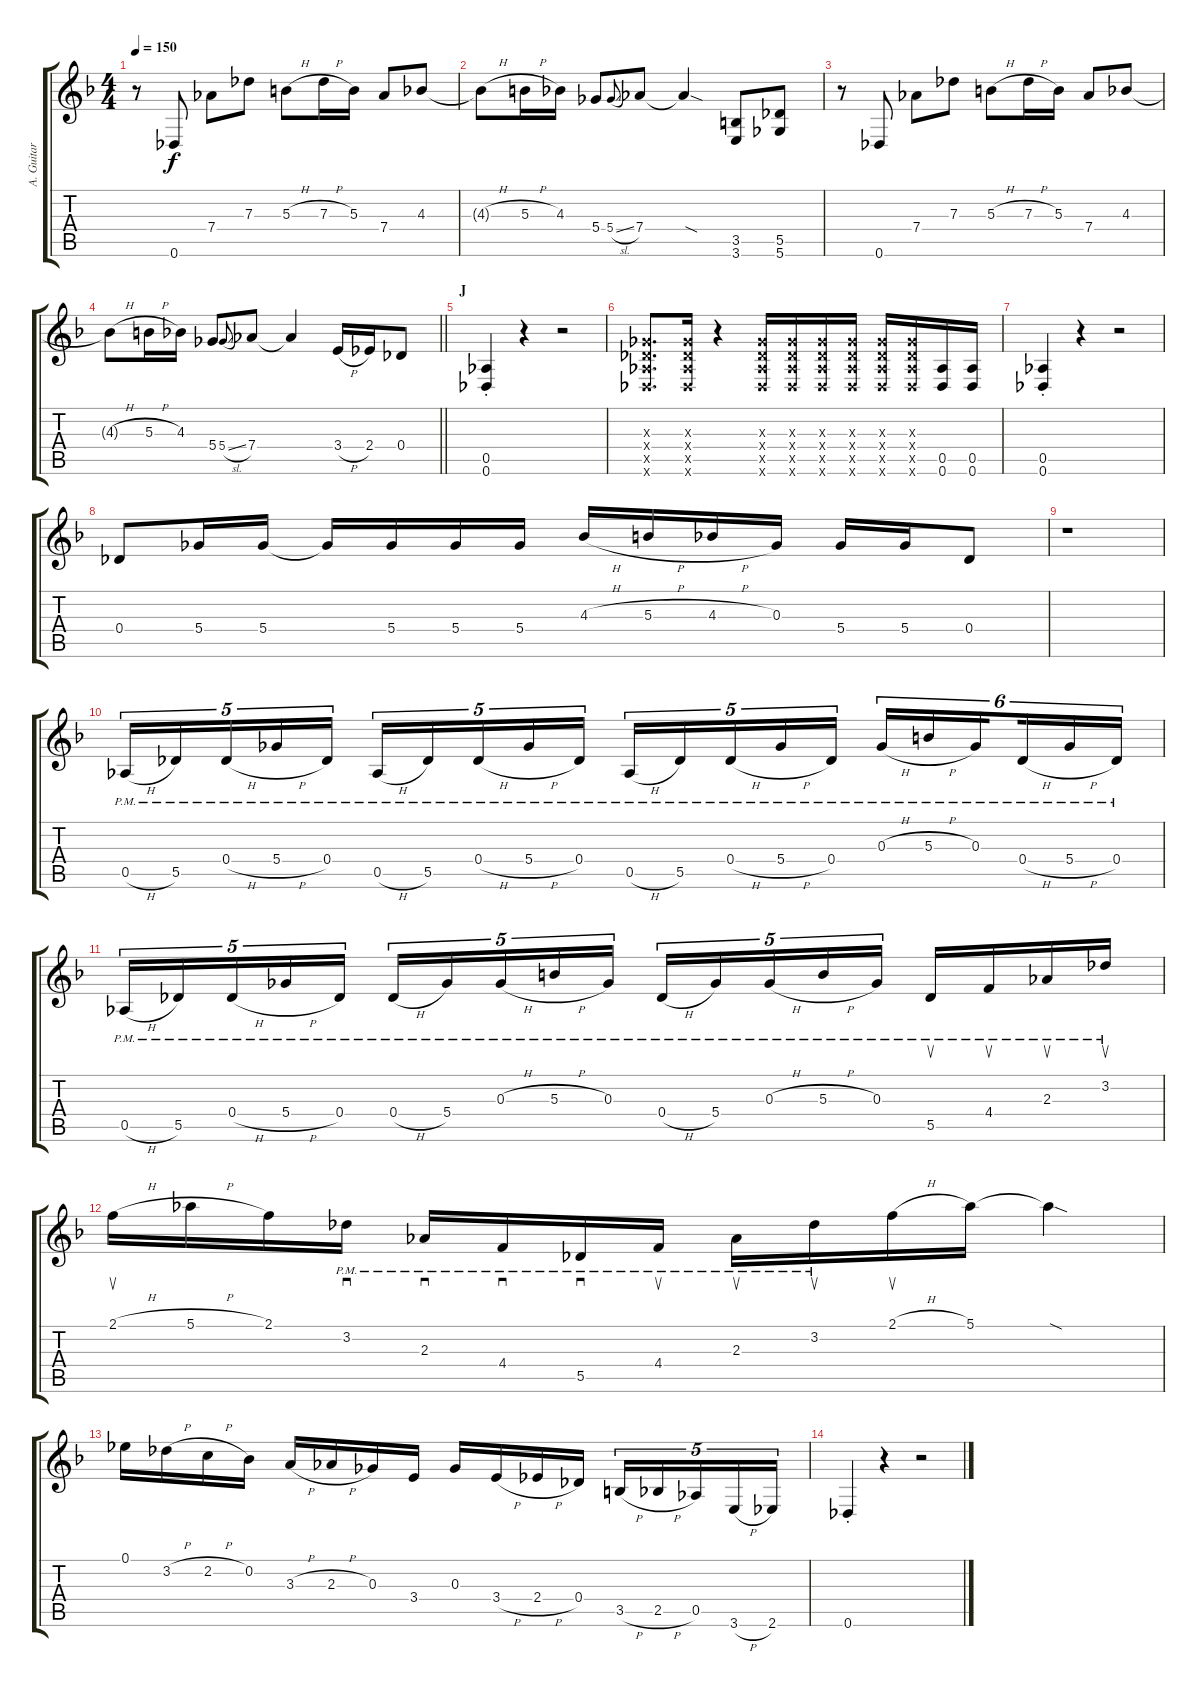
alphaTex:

\track ("A. Guitar" "A. Guitar") {instrument acousticguitarsteel}
\staff {score tabs}
\tuning (Eb4 Bb3 Gb3 Db3 Ab2 Db2) {hide}
\ts (4 4)
\tempo 150
\clef g2
\ks f
r.8{dy f} 0.6.8 7.4.8 7.3.8 5.3{h}.8 7.3{h}.16 5.3.16 7.4.8 4.3.8 |
4.3{h t}.8 5.3{h}.16 4.3.16 5.4.8 5.4{sl}.8{gr onbeat} 7.4.8 7.4{sod t}.4 (3.5 3.6).8 (5.5 5.6).8 |
r.8 0.6.8 7.4.8 7.3.8 5.3{h}.8 7.3{h}.16 5.3.16 7.4.8 4.3.8 |
\barLineRight lightlight
4.3{h t}.8 5.3{h}.16 4.3.16 5.4.8 5.4{sl}.8{gr onbeat} 7.4.8 7.4{t}.4 3.4{h}.16 2.4.16 0.4.8 |
\section ("" "J")
(0.5{st} 0.6{st}).4 r.4 r.2 |
(0.3{x} 0.4{x} 0.5{x} 0.6{x}).8{d} (0.3{x} 0.4{x} 0.5{x} 0.6{x}).16 r.4 (0.3{x} 0.4{x} 0.5{x} 0.6{x}).16 (0.3{x} 0.4{x} 0.5{x} 0.6{x}).16 (0.3{x} 0.4{x} 0.5{x} 0.6{x}).16 (0.3{x} 0.4{x} 0.5{x} 0.6{x}).16 (0.3{x} 0.4{x} 0.5{x} 0.6{x}).16 (0.3{x} 0.4{x} 0.5{x} 0.6{x}).16 (0.5 0.6).16 (0.5 0.6).16 |
(0.5{st} 0.6{st}).4 r.4 r.2 |
0.4.8 5.4.16 5.4.16 5.4{t}.16 5.4.16 5.4.16 5.4.16 4.3{h}.16 5.3{h}.16 4.3{h}.16 0.3.16 5.4.16 5.4.16 0.4.8 |
r.1 |
0.5{h pm}.16{tu (5 4)} 5.5{pm}.16{tu (5 4)} 0.4{h pm}.16{tu (5 4)} 5.4{h pm}.16{tu (5 4)} 0.4{pm}.16{tu (5 4)} 0.5{h pm}.16{tu (5 4)} 5.5{pm}.16{tu (5 4)} 0.4{h pm}.16{tu (5 4)} 5.4{h pm}.16{tu (5 4)} 0.4{pm}.16{tu (5 4)} 0.5{h pm}.16{tu (5 4)} 5.5{pm}.16{tu (5 4)} 0.4{h pm}.16{tu (5 4)} 5.4{h pm}.16{tu (5 4)} 0.4{pm}.16{tu (5 4)} 0.3{h pm}.16{tu (6 4)} 5.3{h pm}.16{tu (6 4)} 0.3{pm}.16{tu (6 4) beam splitsecondary} 0.4{h pm}.16{tu (6 4)} 5.4{h pm}.16{tu (6 4)} 0.4{pm}.16{tu (6 4)} |
0.5{h pm}.16{tu (5 4)} 5.5{pm}.16{tu (5 4)} 0.4{h pm}.16{tu (5 4)} 5.4{h pm}.16{tu (5 4)} 0.4{pm}.16{tu (5 4)} 0.4{h pm}.16{tu (5 4)} 5.4{pm}.16{tu (5 4)} 0.3{h pm}.16{tu (5 4)} 5.3{h pm}.16{tu (5 4)} 0.3{pm}.16{tu (5 4)} 0.4{h pm}.16{tu (5 4)} 5.4{pm}.16{tu (5 4)} 0.3{h pm}.16{tu (5 4)} 5.3{h pm}.16{tu (5 4)} 0.3{pm}.16{tu (5 4)} 5.5{pm}.16{su} 4.4{pm}.16{su} 2.3{pm}.16{su} 3.2{pm}.16{su} |
2.1{h}.16{su} 5.1{h}.16 2.1.16 3.2{pm}.16{sd} 2.3{pm}.16{sd} 4.4{pm}.16{sd} 5.5{pm}.16{sd} 4.4{pm}.16{su} 2.3{pm}.16{su} 3.2{pm}.16{su} 2.1{h}.16{su} 5.1.16 5.1{sod t}.4 |
0.1.16 3.2{h}.16 2.2{h}.16 0.2.16 3.3{h}.16 2.3{h}.16 0.3.16 3.4.16 0.3.16 3.4{h}.16 2.4{h}.16 0.4.16 3.5{h}.16{tu (5 4)} 2.5{h}.16{tu (5 4)} 0.5.16{tu (5 4)} 3.6{h}.16{tu (5 4)} 2.6.16{tu (5 4)} |
0.6{st}.4 r.4 r.2
